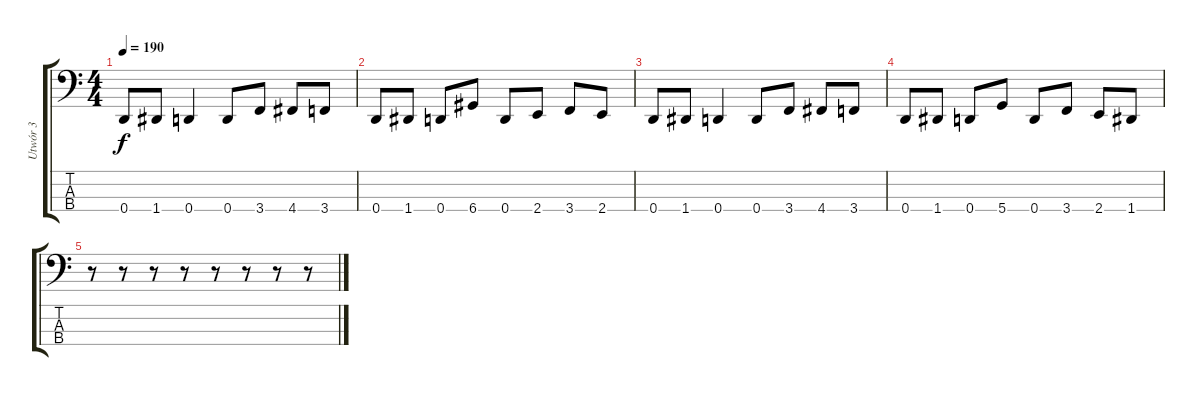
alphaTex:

\track ("Utwór 3" "Utwór 3") {instrument electricbassfinger}
\staff {score tabs}
\tuning (F2 C2 G1 D1) {hide}
\ts (4 4)
\tempo 190
\clef f4
\ks c
0.4.8{dy f} 1.4.8 0.4.4 0.4.8 3.4.8 4.4.8 3.4.8 |
0.4.8 1.4.8 0.4.8 6.4.8 0.4.8 2.4.8 3.4.8 2.4.8 |
0.4.8 1.4.8 0.4.4 0.4.8 3.4.8 4.4.8 3.4.8 |
0.4.8 1.4.8 0.4.8 5.4.8 0.4.8 3.4.8 2.4.8 1.4.8 |
r.8 r.8 r.8 r.8 r.8 r.8 r.8 r.8
